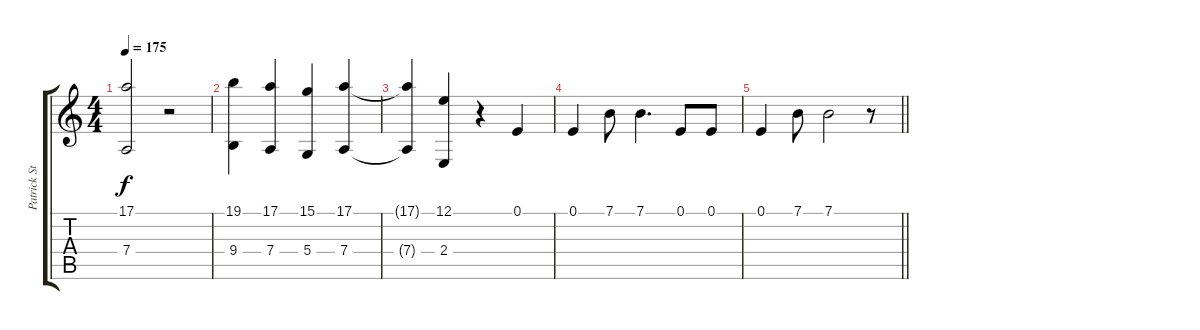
\track ("Patrick Stumph (Backing Vocals and Harmo" "Patrick St") {instrument oboe}
\staff {score tabs}
\tuning (E4 B3 G3 D3 A2 E2) {hide}
\ts (4 4)
\tempo 175
\clef g2
\ks c
(17.1{t} 7.4{t}).2{dy f} r.2 |
(19.1 9.4).4 (17.1 7.4).4 (15.1 5.4).4 (17.1 7.4).4 |
(17.1{t} 7.4{t}).4 (12.1 2.4).4 r.4 0.1.4 |
0.1.4 7.1.8 7.1.4{d} 0.1.8 0.1.8 |
\barLineRight lightlight
0.1.4 7.1.8 7.1.2 r.8
